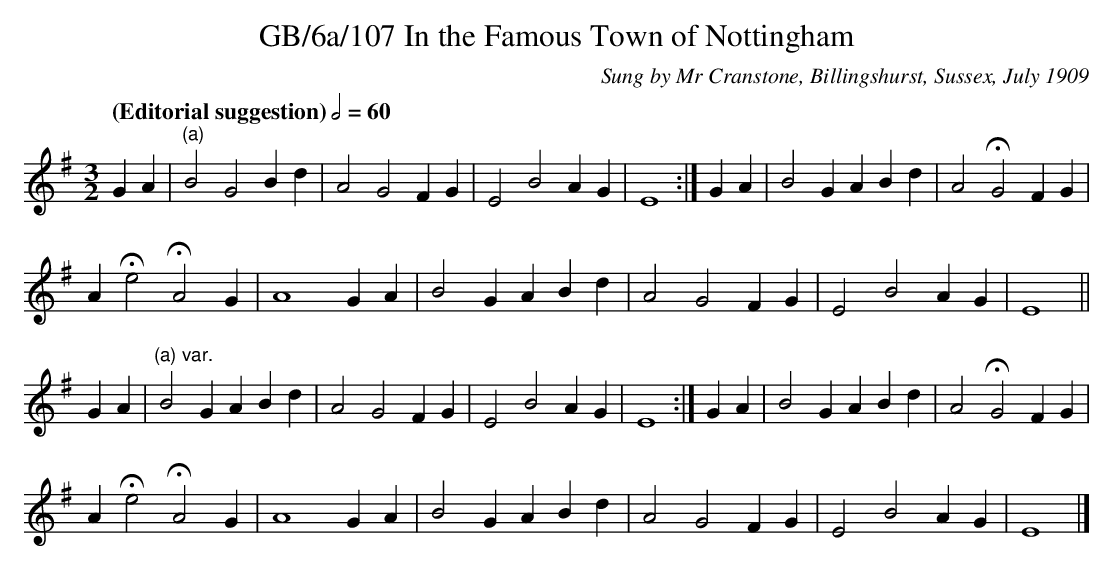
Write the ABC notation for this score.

X:1
T:GB/6a/107 In the Famous Town of Nottingham
C:Sung by Mr Cranstone, Billingshurst, Sussex, July 1909
M:3/2
L:1/8
Q:"(Editorial suggestion)" 1/2=60
K:Eaeo
G2 A2 | "^(a)" B4 G4 B2 d2 | A4 G4 F2 G2 | E4 B4 A2 G2 | E8 :| G2 A2 | B4 G2 A2 B2 d2 | A4 HG4 F2 G2 |
A2 He4 HA4 G2 | A8 G2 A2 | B4 G2 A2 B2 d2 | A4 G4 F2 G2 | E4 B4 A2 G2 | E8 ||
G2 A2 | "^(a) var." B4 G2 A2 B2 d2 | A4 G4 F2 G2 | E4 B4 A2 G2 | E8 :| G2 A2 | B4 G2 A2 B2 d2 | A4 HG4 F2 G2 |
A2 He4 HA4 G2 | A8 G2 A2 | B4 G2 A2 B2 d2 | A4 G4 F2 G2 | E4 B4 A2 G2 | E8 |]
